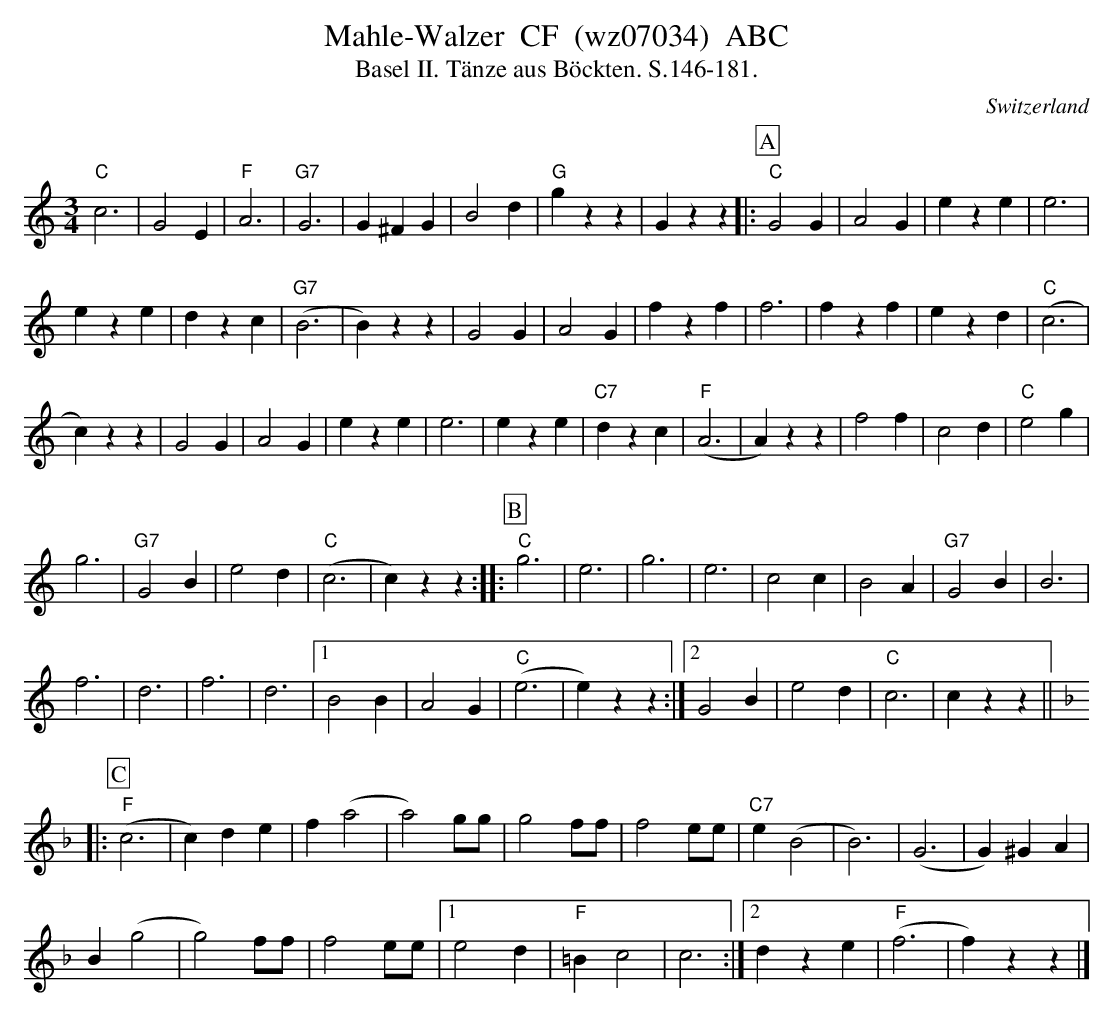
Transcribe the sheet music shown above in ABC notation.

X:1
T:Mahle-Walzer  CF  (wz07034)  ABC
T: Basel II. Tänze aus Böckten. S.146-181.
M:3/4
L:1/4
O:Switzerland
K:C major
"C"c3 | G2E | "F"A3 | "G7"G3 | G^FG | B2d | "G"gzz | Gzz |: [P:A] "C"G2G | A2G | eze | e3 |
eze | dzc | ("G7"B3 | B)zz  | G2G | A2G | fzf | f3 | fzf | ezd | ("C"c3 |
c)zz | G2G | A2G | eze | e3 | eze | "C7"dzc | ("F"A3 | A)zz | f2f | c2d | "C"e2g |
g3 | "G7"G2B | e2d | ("C"c3 | c)zz :: [P:B] "C"g3 | e3 | g3 | e3 | c2c | B2A | "G7"G2B | B3 |
f3 | d3 | f3 | d3 |1 B2B | A2G | ("C"e3 | e)zz :|2 G2B | e2d | "C"c3 | czz || [P:C] [K:F]
|: ("F"c3 | c)de | f(a2 | a2)g/g/ | g2f/f/ | f2e/e/ | "C7"e(B2 | B3) | (G3 | G)^GA |
B(g2 | g2)f/f/ | f2e/e/ |1 e2d | "F"=Bc2 | c3 :|2 dze | ("F"f3 | f)zz |]
